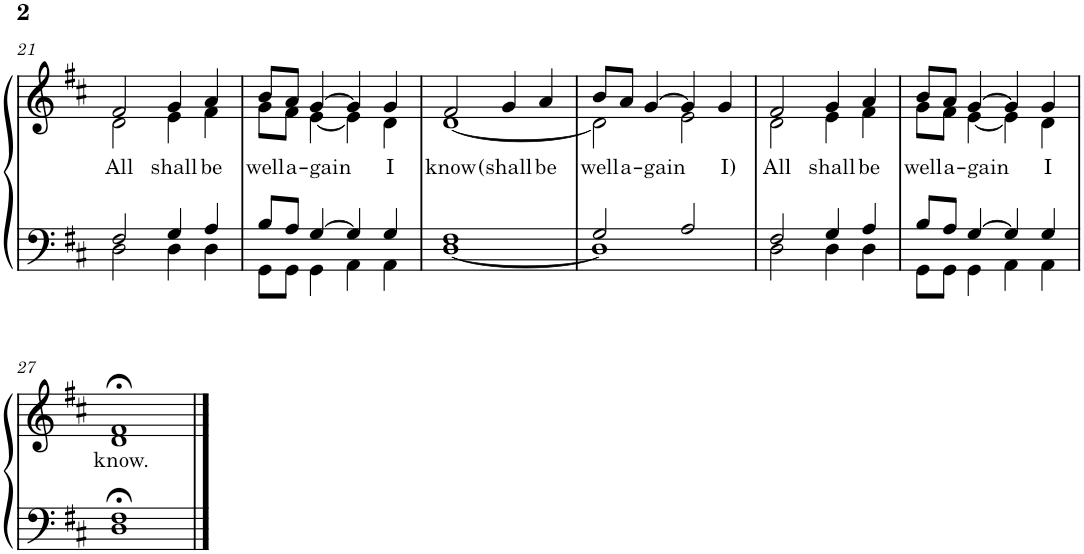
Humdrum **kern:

**kern	**kern	**text
*part1	*part1	*part1
*staff2	*staff1	*staff1
*I"Piano	*	*
*I'Pno.	*	*
!!LO:PB:g=z
*clefF4	*clefG2	*
*k[f#c#]	*k[f#c#]	*
*M4/4	*M4/4	*
=21	=21	=21
*^	*	*
!	!	!	!LO:LY:b
*	*	*^	*
2F#/	2D\	2f#/	2d\	All
!	!	!	!	!LO:LY:b
4G/	4D\	4g/	4e\	shall
!	!	!	!	!LO:LY:b
4A/	4D\	4a/	4f#\	be
=22	=22	=22	=22	=22
!	!	!	!	!LO:LY:b
8B/L	8GG\L	8b/L	8g\L	well
!	!	!	!	!LO:LY:b
8A/J	8GG\J	8a/J	8f#\J	a-
!	!	!	!	!LO:LY:b
[4G/	4GG\	[4g/	[4e\	-gain
4G/]	4AA\	4g/]	4e\]	.
!	!	!	!	!LO:LY:b
4G/	4AA\	4g/	4d\	I
=23	=23	=23	=23	=23
!	!	!	!	!LO:LY:b
1F#	[1D	2f#/	[1d	know
!	!	!	!	!LO:LY:b
.	.	4g/	.	(shall
!	!	!	!	!LO:LY:b
.	.	4a/	.	be
=24	=24	=24	=24	=24
!	!	!	!	!LO:LY:b
2G/	1D]	8b/L	2d\]	well
!	!	!	!	!LO:LY:b
.	.	8a/J	.	a-
!	!	!	!	!LO:LY:b
.	.	[4g/	.	-gain
2A/	.	4g/]	2e\	.
!	!	!	!	!LO:LY:b
.	.	4g/	.	I)
=25	=25	=25	=25	=25
!	!	!	!	!LO:LY:b
2F#/	2D\	2f#/	2d\	All
!	!	!	!	!LO:LY:b
4G/	4D\	4g/	4e\	shall
!	!	!	!	!LO:LY:b
4A/	4D\	4a/	4f#\	be
=26	=26	=26	=26	=26
!	!	!	!	!LO:LY:b
8B/L	8GG\L	8b/L	8g\L	well
!	!	!	!	!LO:LY:b
8A/J	8GG\J	8a/J	8f#\J	a-
!	!	!	!	!LO:LY:b
[4G/	4GG\	[4g/	[4e\	-gain
4G/]	4AA\	4g/]	4e\]	.
!	!	!	!	!LO:LY:b
4G/	4AA\	4g/	4d\	I
!!LO:LB:g=z	!!
=27	=27	=27	=27	=27
!	!	!	!	!LO:LY:b
1F#;<	1D	1f#;<	1d	know.
*v	*v	*	*	*
*	*v	*v	*
==	==	==
*-	*-	*-
